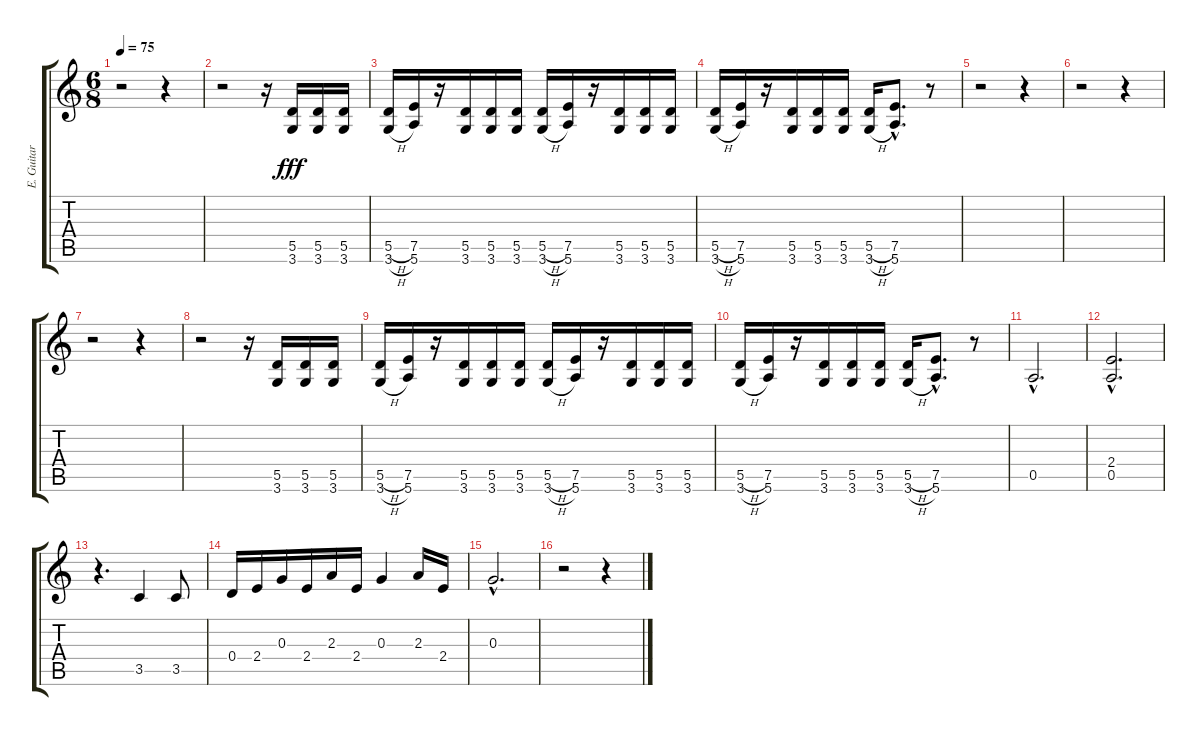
\track ("E. Guitar (dist. center)" "E. Guitar ") {instrument distortionguitar}
\staff {score tabs}
\tuning (E4 B3 G3 D3 A2 E2) {hide}
\ts (6 8)
\tempo 75
\clef g2
\ks c
r.2{dy fff} r.4 |
r.2 r.16 (5.5 3.6).16 (5.5 3.6).16 (5.5 3.6).16 |
(5.5{h} 3.6{h}).16 (7.5 5.6).16 r.16 (5.5 3.6).16 (5.5 3.6).16 (5.5 3.6).16 (5.5{h} 3.6{h}).16 (7.5 5.6).16 r.16 (5.5 3.6).16 (5.5 3.6).16 (5.5 3.6).16 |
(5.5{h} 3.6{h}).16 (7.5 5.6).16 r.16 (5.5 3.6).16 (5.5 3.6).16 (5.5 3.6).16 (5.5{h} 3.6{h}).16 (7.5{hac} 5.6{hac}).8{d} r.8 |
r.2 r.4 |
r.2 r.4 |
r.2 r.4 |
r.2 r.16 (5.5 3.6).16 (5.5 3.6).16 (5.5 3.6).16 |
(5.5{h} 3.6{h}).16 (7.5 5.6).16 r.16 (5.5 3.6).16 (5.5 3.6).16 (5.5 3.6).16 (5.5{h} 3.6{h}).16 (7.5 5.6).16 r.16 (5.5 3.6).16 (5.5 3.6).16 (5.5 3.6).16 |
(5.5{h} 3.6{h}).16 (7.5 5.6).16 r.16 (5.5 3.6).16 (5.5 3.6).16 (5.5 3.6).16 (5.5{h} 3.6{h}).16 (7.5{hac} 5.6{hac}).8{d} r.8 |
0.5{hac}.2{d} |
(2.4{hac} 0.5{hac}).2{d} |
r.4{d} 3.5.4 3.5.8 |
0.4.16 2.4.16 0.3.16 2.4.16 2.3.16 2.4.16 0.3.4 2.3.16 2.4.16 |
0.3{hac}.2{d} |
r.2 r.4
